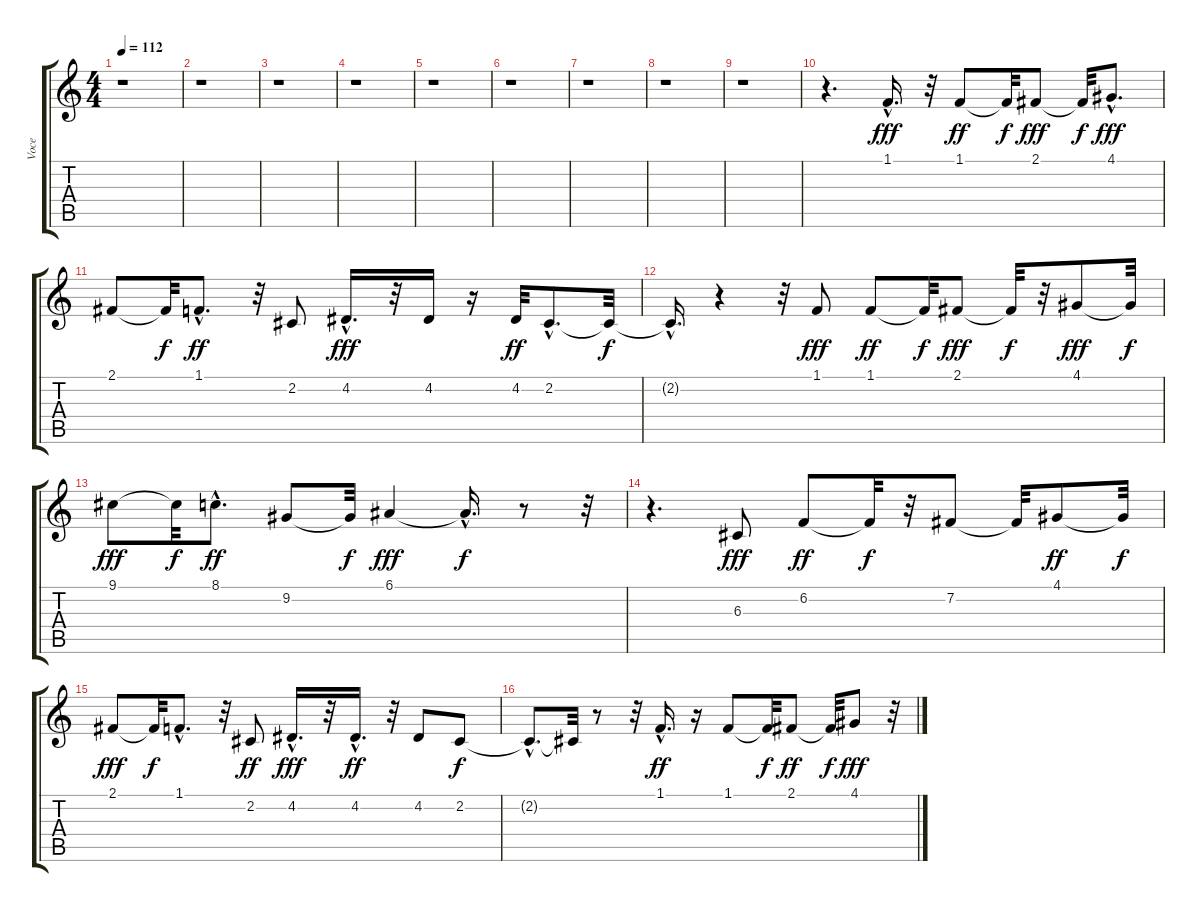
\track ("Voce" "Voce") {instrument panflute}
\staff {score tabs}
\tuning (E4 B3 G3 D3 A2 E2) {hide}
\ts (4 4)
\tempo 112
\clef g2
\ks c
r.1{dy fff instrument panflute} |
r.1 |
r.1 |
r.1 |
r.1 |
r.1 |
r.1 |
r.1 |
r.1 |
r.4{d} 1.1{hac}.16{d} r.32 1.1.8{dy ff} 1.1{t}.32{dy f} 2.1.8{dy fff} 2.1{t}.32{dy f} 4.1{hac}.8{d dy fff} |
2.1.8 2.1{t}.32{dy f} 1.1{hac}.8{d dy ff} r.32 2.2.8 4.2{hac}.16{d dy fff} r.32 4.2.16 r.16 4.2.32{dy ff} 2.2{hac}.8{d} 2.2{t}.32{dy f} |
2.2{hac t}.16{d} r.4 r.32 1.1.8{dy fff} 1.1.8{dy ff} 1.1{t}.32{dy f} 2.1.8{dy fff} 2.1{t}.32{dy f} r.32 4.1.8{dy fff} 4.1{t}.32{dy f} |
9.1.8{dy fff} 9.1{t}.32{dy f} 8.1{hac}.8{d dy ff} 9.2.8 9.2{t}.32{dy f} 6.1.4{dy fff} 6.1{hac t}.16{d dy f} r.8 r.32 |
r.4{d} 6.3.8{dy fff} 6.2.8{dy ff} 6.2{t}.32{dy f} r.32 7.2.8 7.2{t}.32 4.1.8{dy ff} 4.1{t}.32{dy f} |
2.1.8{dy fff} 2.1{t}.32{dy f} 1.1{hac}.8{d} r.32 2.2.8{dy ff} 4.2{hac}.16{d dy fff} r.32 4.2{hac}.16{d dy ff} r.32 4.2.8 2.2.8{dy f} |
2.2{hac t}.8{d} 2.2{t}.32 r.8 r.32 1.1{hac}.16{d dy ff} r.16 1.1.8 1.1{t}.32{dy f} 2.1.8{dy ff} 2.1{t}.32{dy f} 4.1.8{dy fff} r.32
